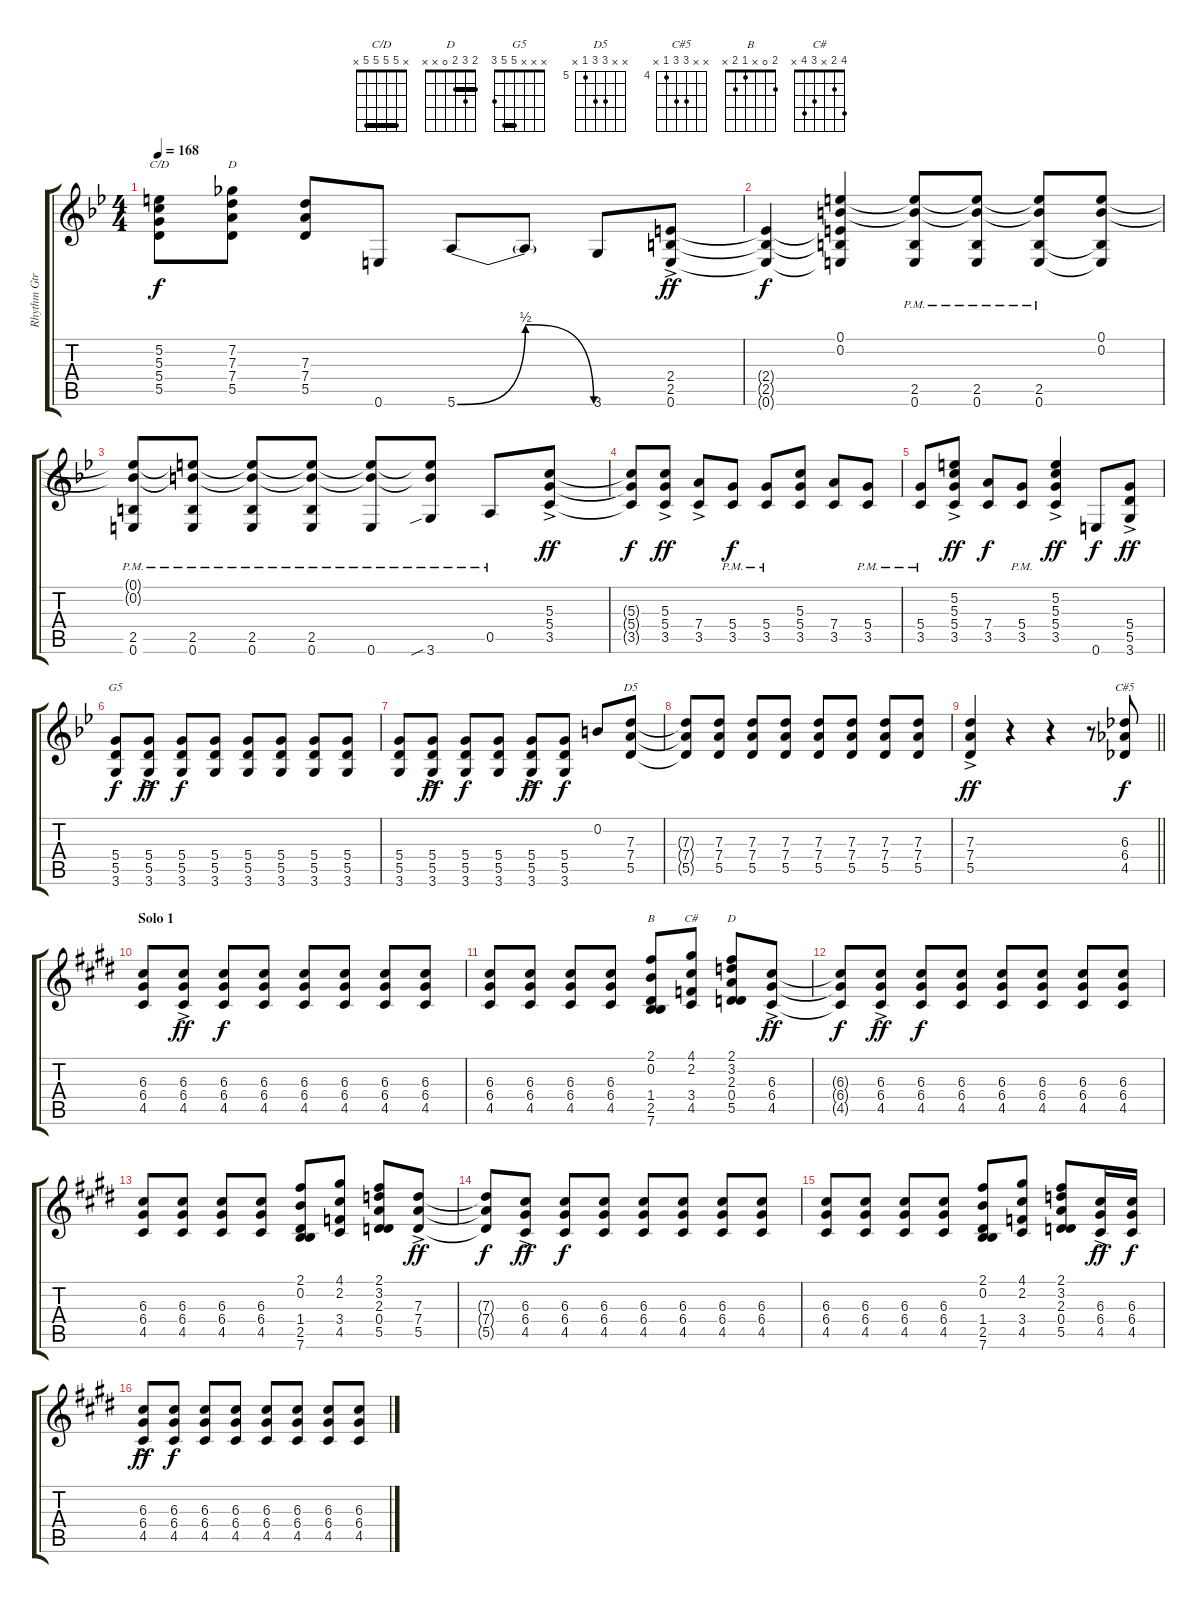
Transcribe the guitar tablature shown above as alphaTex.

\track ("Rhythm Gtr. (elec.)" "Rhythm Gtr") {instrument overdrivenguitar}
\staff {score tabs}
\tuning (E4 B3 G3 D3 A2 E2) {hide}
\chord ("C/D" x 5 5 5 5 x) {barre 5}
\chord ("D" x 7 7 7 5 x) {firstfret 5 barre 7}
\chord ("G5" x x x 5 5 3) {barre 5}
\chord ("D5" x x 7 7 5 x) {firstfret 5}
\chord ("C#5" x x 6 6 4 x) {firstfret 4}
\chord ("B" 2 0 x 1 2 x)
\chord ("C#" 4 2 x 3 4 x)
\chord ("D" 2 3 2 0 x x) {barre 2}
\ts (4 4)
\tempo 168
\clef g2
\ks bb
(5.2 5.3 5.4 5.5).8{ch "C/D" dy f} (7.2 7.3 7.4 5.5).8{ch "D"} (7.3 7.4 5.5).8 0.6.8 5.6{be (bendrelease 0 0 30 2 30 2 60 0)}.8 5.6{t}.8 3.6.8 (2.4{ac} 2.5{ac} 0.6{ac}).8{dy ff} |
(2.4{t} 2.5{t} 0.6{t}).4{dy f} (0.1 0.2 2.4{t} 2.5{t} 0.6{t}).4 (0.1{t} 0.2{t} 2.5{pm} 0.6{pm}).8 (0.1{t} 0.2{t} 2.5{pm} 0.6{pm}).8 (0.1{t} 0.2{t} 2.5{pm} 0.6{pm}).8 (0.1 0.2 2.5{t} 0.6{t}).8 |
(0.1{t} 0.2{t} 2.5{pm} 0.6{pm}).8 (0.1{t} 0.2{t} 2.5{pm} 0.6{pm}).8 (0.1{t} 0.2{t} 2.5{pm} 0.6{pm}).8 (0.1{t} 0.2{t} 2.5{pm} 0.6{pm}).8 (0.1{t} 0.2{t} 0.6{pm}).8 (0.1{t} 0.2{t} 3.6{sib pm}).8 0.5{pm}.8 (5.3{ac} 5.4{ac} 3.5{ac}).8{dy ff} |
(5.3{t} 5.4{t} 3.5{t}).8{dy f} (5.3{ac} 5.4{ac} 3.5{ac}).8{dy ff} (7.4{ac} 3.5{ac}).8 (5.4{pm} 3.5{pm}).8{dy f} (5.4{pm} 3.5{pm}).8 (5.3 5.4 3.5).8 (7.4 3.5).8 (5.4{pm} 3.5{pm}).8 |
(5.4{pm} 3.5{pm}).8 (5.2{ac} 5.3{ac} 5.4{ac} 3.5{ac}).8{dy ff} (7.4 3.5).8{dy f} (5.4{pm} 3.5{pm}).8 (5.2{ac} 5.3{ac} 5.4{ac} 3.5{ac}).4{dy ff} 0.6.8{dy f} (5.4{ac} 5.5{ac} 3.6{ac}).8{dy ff} |
(5.4 5.5 3.6).8{ch "G5" dy f} (5.4{ac} 5.5{ac} 3.6{ac}).8{dy ff} (5.4 5.5 3.6).8{dy f} (5.4 5.5 3.6).8 (5.4 5.5 3.6).8 (5.4 5.5 3.6).8 (5.4 5.5 3.6).8 (5.4 5.5 3.6).8 |
(5.4 5.5 3.6).8 (5.4{ac} 5.5{ac} 3.6{ac}).8{dy ff} (5.4 5.5 3.6).8{dy f} (5.4 5.5 3.6).8 (5.4{ac} 5.5{ac} 3.6{ac}).8{dy ff} (5.4 5.5 3.6).8{dy f} 0.2.8 (7.3 7.4 5.5).8{ch "D5"} |
(7.3{t} 7.4{t} 5.5{t}).8 (7.3 7.4 5.5).8 (7.3 7.4 5.5).8 (7.3 7.4 5.5).8 (7.3 7.4 5.5).8 (7.3 7.4 5.5).8 (7.3 7.4 5.5).8 (7.3 7.4 5.5).8 |
\barLineRight lightlight
(7.3{ac} 7.4{ac} 5.5{ac}).4{dy ff} r.4 r.4 r.8 (6.3 6.4 4.5).8{ch "C#5" dy f volume 8 instrument overdrivenguitar} |
\section ("" "Solo 1")
\ks e
(6.3 6.4 4.5).8 (6.3{ac} 6.4{ac} 4.5{ac}).8{dy ff} (6.3 6.4 4.5).8{dy f} (6.3 6.4 4.5).8 (6.3 6.4 4.5).8 (6.3 6.4 4.5).8 (6.3 6.4 4.5).8 (6.3 6.4 4.5).8 |
(6.3 6.4 4.5).8 (6.3 6.4 4.5).8 (6.3 6.4 4.5).8 (6.3 6.4 4.5).8 (2.1 0.2 1.4 2.5 7.6).8{ch "B"} (4.1 2.2 3.4 4.5).8{ch "C#"} (2.1 3.2 2.3 0.4 5.5).8{ch "D"} (6.3{ac} 6.4{ac} 4.5{ac}).8{dy ff} |
(6.3{t} 6.4{t} 4.5{t}).8{dy f} (6.3{ac} 6.4{ac} 4.5{ac}).8{dy ff} (6.3 6.4 4.5).8{dy f} (6.3 6.4 4.5).8 (6.3 6.4 4.5).8 (6.3 6.4 4.5).8 (6.3 6.4 4.5).8 (6.3 6.4 4.5).8 |
(6.3 6.4 4.5).8 (6.3 6.4 4.5).8 (6.3 6.4 4.5).8 (6.3 6.4 4.5).8 (2.1 0.2 1.4 2.5 7.6).8 (4.1 2.2 3.4 4.5).8 (2.1 3.2 2.3 0.4 5.5).8 (7.3{ac} 7.4{ac} 5.5{ac}).8{dy ff} |
(7.3{t} 7.4{t} 5.5{t}).8{dy f} (6.3{ac} 6.4{ac} 4.5{ac}).8{dy ff} (6.3 6.4 4.5).8{dy f} (6.3 6.4 4.5).8 (6.3 6.4 4.5).8 (6.3 6.4 4.5).8 (6.3 6.4 4.5).8 (6.3 6.4 4.5).8 |
(6.3 6.4 4.5).8 (6.3 6.4 4.5).8 (6.3 6.4 4.5).8 (6.3 6.4 4.5).8 (2.1 0.2 1.4 2.5 7.6).8 (4.1 2.2 3.4 4.5).8 (2.1 3.2 2.3 0.4 5.5).8 (6.3{ac} 6.4{ac} 4.5{ac}).16{dy ff} (6.3 6.4 4.5).16{dy f} |
(6.3{ac} 6.4{ac} 4.5{ac}).8{dy ff} (6.3 6.4 4.5).8{dy f} (6.3 6.4 4.5).8 (6.3 6.4 4.5).8 (6.3 6.4 4.5).8 (6.3 6.4 4.5).8 (6.3 6.4 4.5).8 (6.3 6.4 4.5).8
